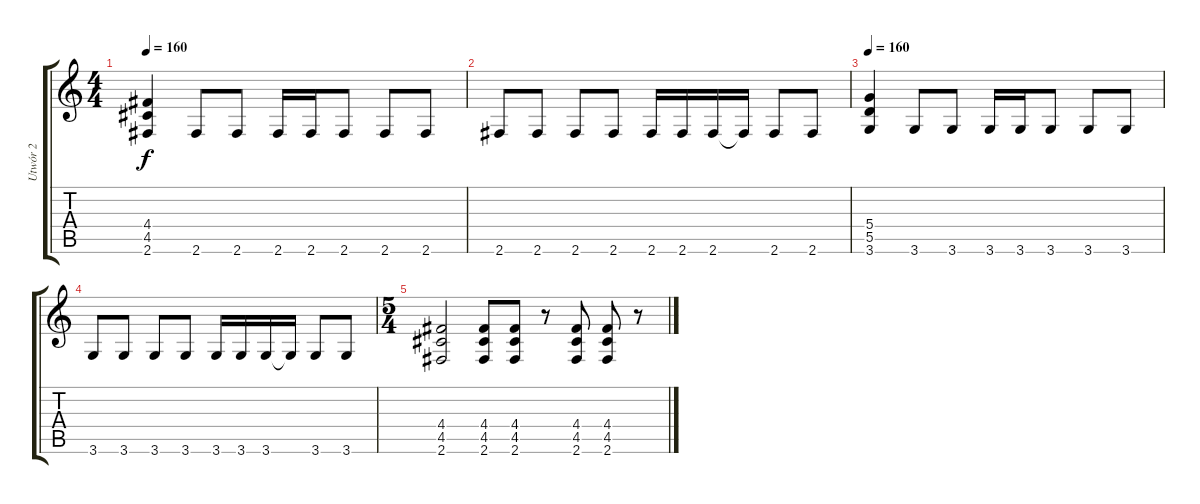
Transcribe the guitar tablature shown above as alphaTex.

\track ("Utwór 2" "Utwór 2") {instrument distortionguitar}
\staff {score tabs}
\tuning (E4 B3 G3 D3 A2 E2) {hide}
\ts (4 4)
\tempo 160
\clef g2
\ks c
(4.4 4.5 2.6).4{dy f} 2.6.8 2.6.8 2.6.16 2.6.16 2.6.8 2.6.8 2.6.8 |
2.6.8 2.6.8 2.6.8 2.6.8 2.6.16 2.6.16 2.6.16 2.6{t}.16 2.6.8 2.6.8 |
\tempo 160
(5.4 5.5 3.6).4 3.6.8 3.6.8 3.6.16 3.6.16 3.6.8 3.6.8 3.6.8 |
3.6.8 3.6.8 3.6.8 3.6.8 3.6.16 3.6.16 3.6.16 3.6{t}.16 3.6.8 3.6.8 |
\ts (5 4)
(4.4 4.5 2.6).2 (4.4 4.5 2.6).8 (4.4 4.5 2.6).8 r.8 (4.4 4.5 2.6).8 (4.4 4.5 2.6).8 r.8
